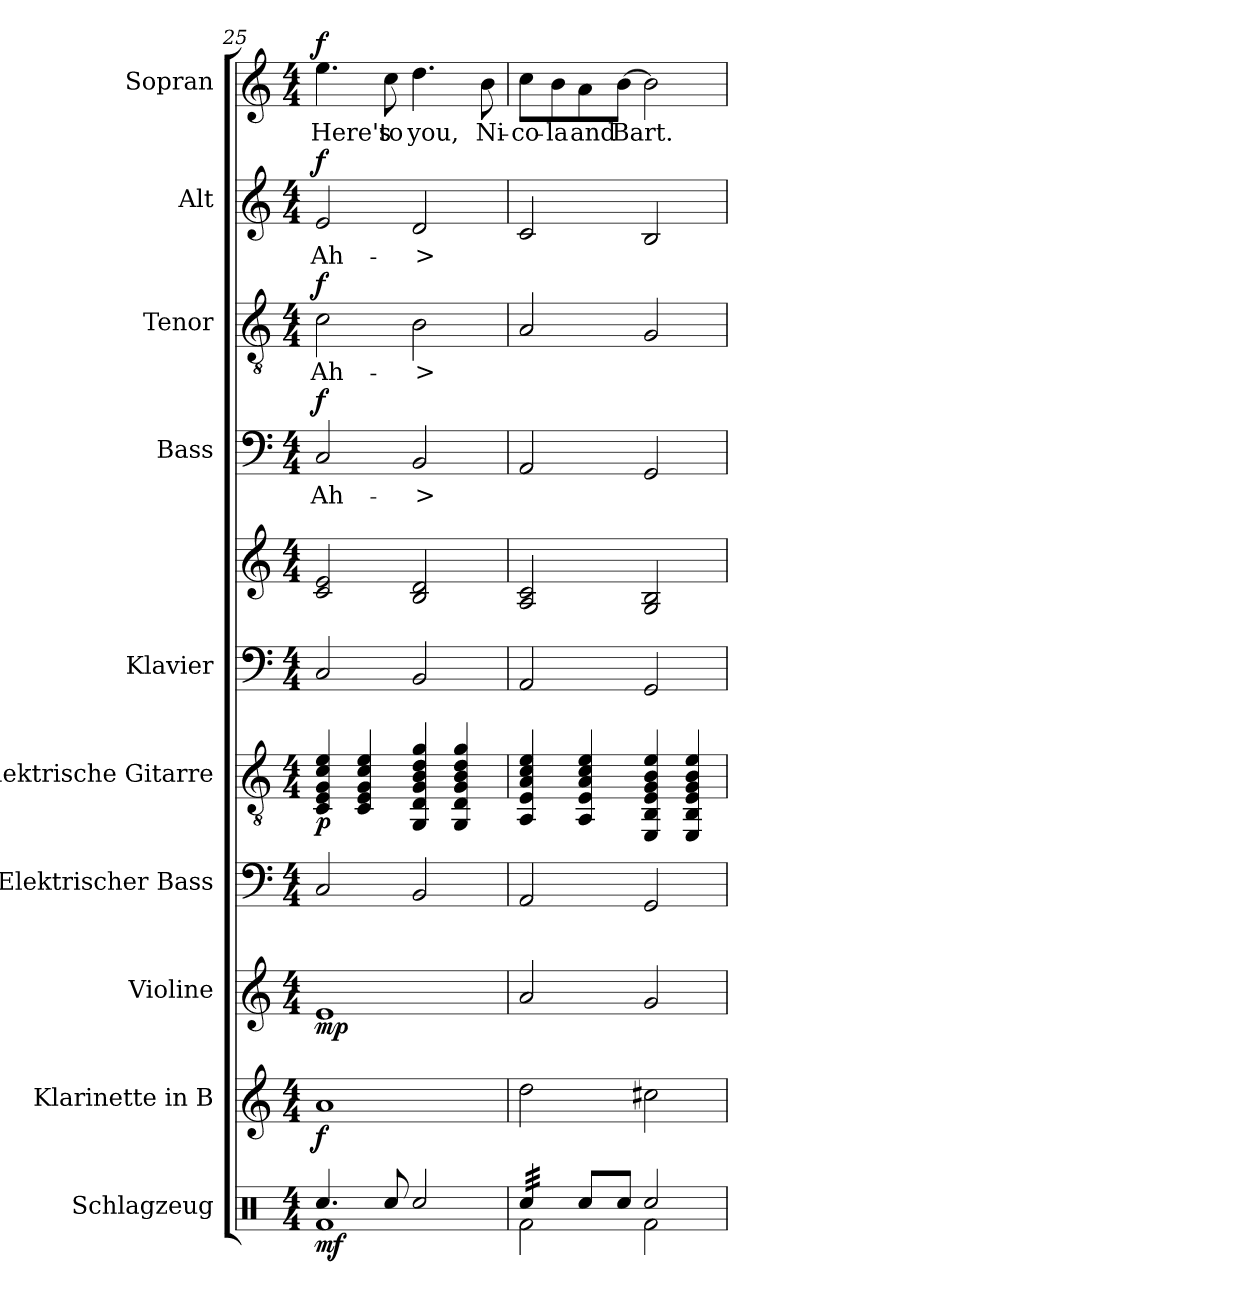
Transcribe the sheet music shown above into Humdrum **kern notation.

**kern	**dynam	**kern	**dynam	**kern	**dynam	**kern	**kern	**dynam	**kern	**kern	**kern	**text	**dynam	**kern	**text	**dynam	**kern	**text	**dynam	**kern	**text	**dynam
*part10	*part10	*part9	*part9	*part8	*part8	*part7	*part6	*part6	*part5	*part5	*part4	*part4	*part4	*part3	*part3	*part3	*part2	*part2	*part2	*part1	*part1	*part1
*staff11	*staff11	*staff10	*staff10	*staff9	*staff9	*staff8	*staff7	*staff7	*staff6	*staff5	*staff4	*staff4	*staff4	*staff3	*staff3	*staff3	*staff2	*staff2	*staff2	*staff1	*staff1	*staff1
*I"Schlagzeug	*	*I"Klarinette in B	*	*I"Violine	*	*I"Elektrischer Bass	*I"Elektrische Gitarre	*	*I"Klavier	*	*I"Bass	*	*	*I"Tenor	*	*	*I"Alt	*	*	*I"Sopran	*	*
*I'Schlgz.	*	*	*	*I'Vl.	*	*I'E-B.	*I'E-Git.	*	*I'Klav.	*	*I'B.	*	*	*I'T.	*	*	*I'A.	*	*	*I'S.	*	*
*clefX	*	*clefG2	*	*clefG2	*	*clefF4	*clefGv2	*	*clefF4	*clefG2	*clefF4	*	*	*clefGv2	*	*	*clefG2	*	*	*clefG2	*	*
*	*	*ITrd1c2	*	*	*	*ITrd7c12	*	*	*	*	*	*	*	*	*	*	*	*	*	*	*	*
*k[]	*	*k[b-e-]	*	*k[]	*	*k[]	*k[]	*	*k[]	*k[]	*k[]	*	*	*k[]	*	*	*k[]	*	*	*k[]	*	*
*M4/4	*	*M4/4	*	*M4/4	*	*M4/4	*M4/4	*	*M4/4	*M4/4	*M4/4	*	*	*M4/4	*	*	*M4/4	*	*	*M4/4	*	*
=25	=25	=25	=25	=25	=25	=25	=25	=25	=25	=25	=25	=25	=25	=25	=25	=25	=25	=25	=25	=25	=25	=25
*^	*	*	*	*	*	*	*	*	*	*	*	*	*	*	*	*	*	*	*	*	*	*
!	!	!LO:DY:b	!	!LO:DY:b	!	!LO:DY:b	!	!	!LO:DY:b	!	!	!	!LO:LY:b	!LO:DY:b	!	!LO:LY:b	!LO:DY:b	!	!LO:LY:b	!LO:DY:b	!	!LO:LY:b	!LO:DY:b
4.Rcc/	1Rf	mf	1g	f	1e	mp	2CC/	4C/ 4E/ 4G/ 4c/ 4e/	p	2C/	2c/ 2e/	2C/	Ah-	f	2c\	Ah-	f	2e/	Ah-	f	4.ee\	Here's	f
.	.	.	.	.	.	.	.	4C/ 4E/ 4G/ 4c/ 4e/	.	.	.	.	.	.	.	.	.	.	.	.	.	.	.
!	!	!	!	!	!	!	!	!	!	!	!	!	!	!	!	!	!	!	!	!	!	!LO:LY:b	!
8Rcc/	.	.	.	.	.	.	.	.	.	.	.	.	.	.	.	.	.	.	.	.	8cc\	to	.
!	!	!	!	!	!	!	!	!	!	!	!	!	!LO:LY:b	!	!	!LO:LY:b	!	!	!LO:LY:b	!	!	!LO:LY:b	!
2Rcc/	.	.	.	.	.	.	2BBB/	4GG/ 4D/ 4G/ 4B/ 4d/ 4g/	.	2BB/	2B/ 2d/	2BB/	->	.	2B\	->	.	2d/	->	.	4.dd\	you,	.
.	.	.	.	.	.	.	.	4GG/ 4D/ 4G/ 4B/ 4d/ 4g/	.	.	.	.	.	.	.	.	.	.	.	.	.	.	.
!	!	!	!	!	!	!	!	!	!	!	!	!	!	!	!	!	!	!	!	!	!	!LO:LY:b	!
.	.	.	.	.	.	.	.	.	.	.	.	.	.	.	.	.	.	.	.	.	8b\	Ni-	.
=26	=26	=26	=26	=26	=26	=26	=26	=26	=26	=26	=26	=26	=26	=26	=26	=26	=26	=26	=26	=26	=26	=26	=26
!	!	!	!	!	!	!	!	!	!	!	!	!	!	!	!	!	!	!	!	!	!	!LO:LY:b	!
*tremolo	*	*	*	*	*	*	*	*	*	*	*	*	*	*	*	*	*	*	*	*	*	*	*
32Rcc/LLL	2Rf\	.	2cc\	.	2a/	.	2AAA/	4AA/ 4E/ 4A/ 4c/ 4e/	.	2AA/	2A/ 2c/	2AA/	.	.	2A/	.	.	2c/	.	.	8cc\L	-co-	.
32Rcc/	.	.	.	.	.	.	.	.	.	.	.	.	.	.	.	.	.	.	.	.	.	.	.
32Rcc/	.	.	.	.	.	.	.	.	.	.	.	.	.	.	.	.	.	.	.	.	.	.	.
32Rcc/	.	.	.	.	.	.	.	.	.	.	.	.	.	.	.	.	.	.	.	.	.	.	.
!	!	!	!	!	!	!	!	!	!	!	!	!	!	!	!	!	!	!	!	!	!	!LO:LY:b	!
32Rcc/	.	.	.	.	.	.	.	.	.	.	.	.	.	.	.	.	.	.	.	.	8b\	-la	.
32Rcc/	.	.	.	.	.	.	.	.	.	.	.	.	.	.	.	.	.	.	.	.	.	.	.
32Rcc/	.	.	.	.	.	.	.	.	.	.	.	.	.	.	.	.	.	.	.	.	.	.	.
32Rcc/JJJ	.	.	.	.	.	.	.	.	.	.	.	.	.	.	.	.	.	.	.	.	.	.	.
*Xtremolo	*	*	*	*	*	*	*	*	*	*	*	*	*	*	*	*	*	*	*	*	*	*	*
!	!	!	!	!	!	!	!	!	!	!	!	!	!	!	!	!	!	!	!	!	!	!LO:LY:b	!
8Rcc/L	.	.	.	.	.	.	.	4AA/ 4E/ 4A/ 4c/ 4e/	.	.	.	.	.	.	.	.	.	.	.	.	8a\	and	.
!	!	!	!	!	!	!	!	!	!	!	!	!	!	!	!	!	!	!	!	!	!	!LO:LY:b	!
8Rcc/J	.	.	.	.	.	.	.	.	.	.	.	.	.	.	.	.	.	.	.	.	[8b\J	Bart.	.
2Rcc/	2Rf\	.	2bn\	.	2g/	.	2GGG/	4EE/ 4BB/ 4E/ 4G/ 4B/ 4e/	.	2GG/	2G/ 2B/	2GG/	.	.	2G/	.	.	2B/	.	.	2b\]	.	.
.	.	.	.	.	.	.	.	4EE/ 4BB/ 4E/ 4G/ 4B/ 4e/	.	.	.	.	.	.	.	.	.	.	.	.	.	.	.
*v	*v	*	*	*	*	*	*	*	*	*	*	*	*	*	*	*	*	*	*	*	*	*	*
=	=	=	=	=	=	=	=	=	=	=	=	=	=	=	=	=	=	=	=	=	=	=
*-	*-	*-	*-	*-	*-	*-	*-	*-	*-	*-	*-	*-	*-	*-	*-	*-	*-	*-	*-	*-	*-	*-
